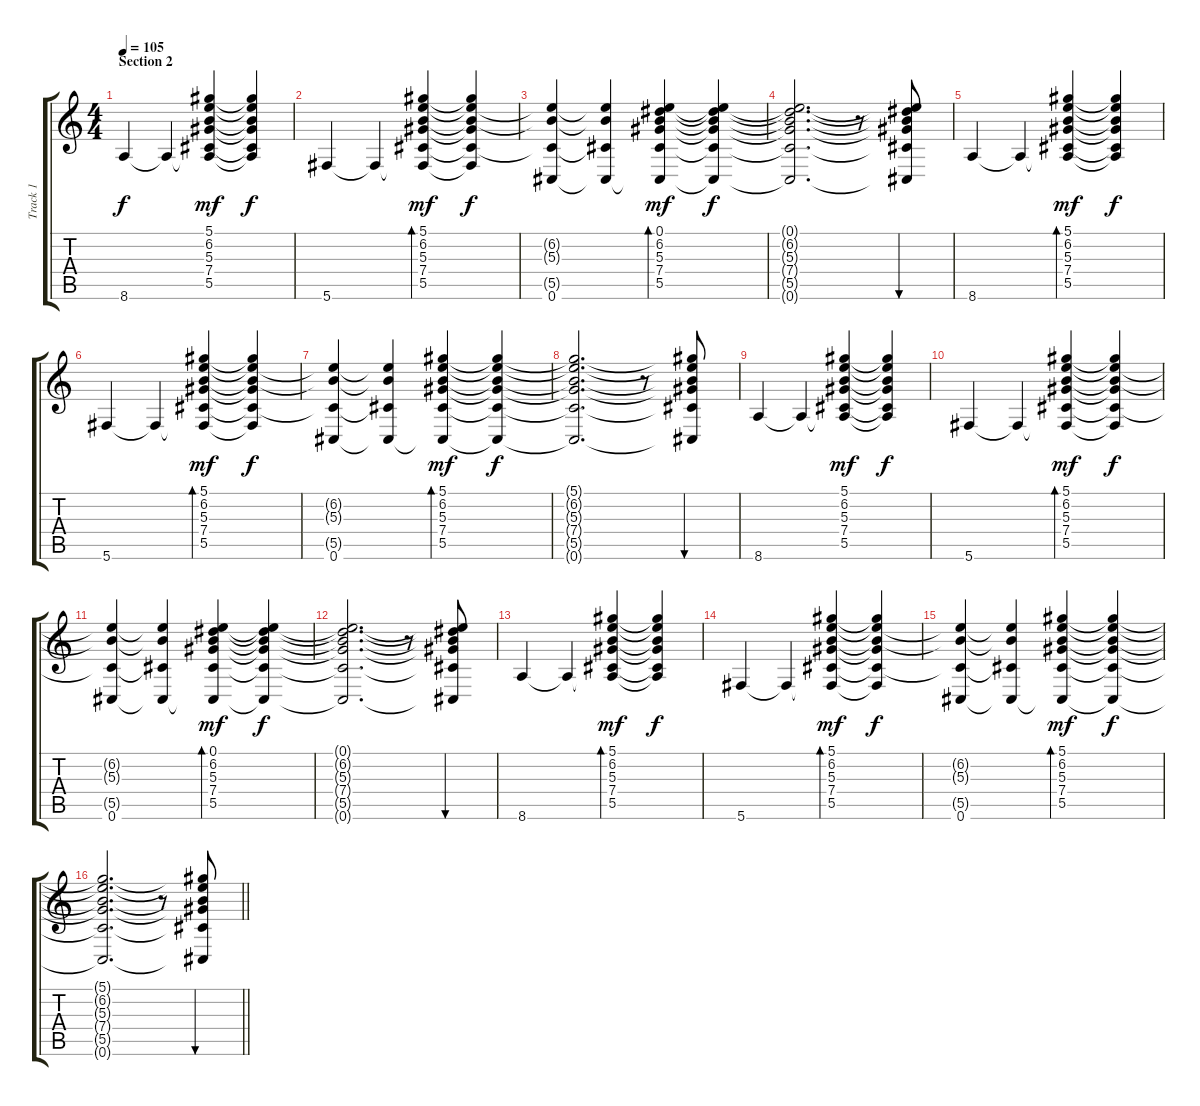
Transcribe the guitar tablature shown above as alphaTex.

\track ("Track 1" "Track 1") {instrument electricguitarjazz}
\staff {score tabs}
\tuning (Eb4 Bb3 Gb3 Db3 Ab2 Db2) {hide}
\ts (4 4)
\section ("" "Section 2")
\tempo 105
\clef g2
\ks c
8.6.4{dy f} 8.6{t}.4 (5.1 6.2 5.3 7.4 5.5 8.6{t}).4{dy mf} (5.1{t} 6.2{t} 5.3{t} 7.4{t} 5.5{t} 8.6{t}).4{dy f} |
5.6.4 5.6{t}.4 (5.1 6.2 5.3 7.4 5.5 5.6{t}).4{bd 120 dy mf} (5.1{t} 6.2{t} 5.3{t} 7.4{t} 5.5{t} 5.6{t}).4{dy f} |
(6.2{t} 5.3{t} 5.5{t} 0.6).4 (6.2{t} 5.3{t} 5.5{t} 0.6{t}).4 (0.1 6.2 5.3 7.4 5.5 0.6{t}).4{bd 240 dy mf} (0.1{t} 6.2{t} 5.3{t} 7.4{t} 5.5{t} 0.6{t}).4{dy f} |
(0.1{t} 6.2{t} 5.3{t} 7.4{t} 5.5{t} 0.6{t}).2{d} r.8 (0.1{t} 6.2{t} 5.3{t} 7.4{t} 5.5{t} 0.6{t}).8{bu 240} |
8.6.4 8.6{t}.4 (5.1 6.2 5.3 7.4 5.5 8.6{t}).4{bd 240 dy mf} (5.1{t} 6.2{t} 5.3{t} 7.4{t} 5.5{t} 8.6{t}).4{dy f} |
5.6.4 5.6{t}.4 (5.1 6.2 5.3 7.4 5.5 5.6{t}).4{bd 120 dy mf} (5.1{t} 6.2{t} 5.3{t} 7.4{t} 5.5{t} 5.6{t}).4{dy f} |
(6.2{t} 5.3{t} 5.5{t} 0.6).4 (6.2{t} 5.3{t} 5.5{t} 0.6{t}).4 (5.1 6.2 5.3 7.4 5.5 0.6{t}).4{bd 240 dy mf} (5.1{t} 6.2{t} 5.3{t} 7.4{t} 5.5{t} 0.6{t}).4{dy f} |
(5.1{t} 6.2{t} 5.3{t} 7.4{t} 5.5{t} 0.6{t}).2{d} r.8 (5.1{t} 6.2{t} 5.3{t} 7.4{t} 5.5{t} 0.6{t}).8{bu 240} |
8.6.4 8.6{t}.4 (5.1 6.2 5.3 7.4 5.5 8.6{t}).4{dy mf} (5.1{t} 6.2{t} 5.3{t} 7.4{t} 5.5{t} 8.6{t}).4{dy f} |
5.6.4 5.6{t}.4 (5.1 6.2 5.3 7.4 5.5 5.6{t}).4{bd 120 dy mf} (5.1{t} 6.2{t} 5.3{t} 7.4{t} 5.5{t} 5.6{t}).4{dy f} |
(6.2{t} 5.3{t} 5.5{t} 0.6).4 (6.2{t} 5.3{t} 5.5{t} 0.6{t}).4 (0.1 6.2 5.3 7.4 5.5 0.6{t}).4{bd 240 dy mf} (0.1{t} 6.2{t} 5.3{t} 7.4{t} 5.5{t} 0.6{t}).4{dy f} |
(0.1{t} 6.2{t} 5.3{t} 7.4{t} 5.5{t} 0.6{t}).2{d} r.8 (0.1{t} 6.2{t} 5.3{t} 7.4{t} 5.5{t} 0.6{t}).8{bu 240} |
8.6.4 8.6{t}.4 (5.1 6.2 5.3 7.4 5.5 8.6{t}).4{bd 240 dy mf} (5.1{t} 6.2{t} 5.3{t} 7.4{t} 5.5{t} 8.6{t}).4{dy f} |
5.6.4 5.6{t}.4 (5.1 6.2 5.3 7.4 5.5 5.6{t}).4{bd 120 dy mf} (5.1{t} 6.2{t} 5.3{t} 7.4{t} 5.5{t} 5.6{t}).4{dy f} |
(6.2{t} 5.3{t} 5.5{t} 0.6).4 (6.2{t} 5.3{t} 5.5{t} 0.6{t}).4 (5.1 6.2 5.3 7.4 5.5 0.6{t}).4{bd 240 dy mf} (5.1{t} 6.2{t} 5.3{t} 7.4{t} 5.5{t} 0.6{t}).4{dy f} |
\barLineRight lightlight
(5.1{t} 6.2{t} 5.3{t} 7.4{t} 5.5{t} 0.6{t}).2{d} r.8 (5.1{t} 6.2{t} 5.3{t} 7.4{t} 5.5{t} 0.6{t}).8{bu 240}
